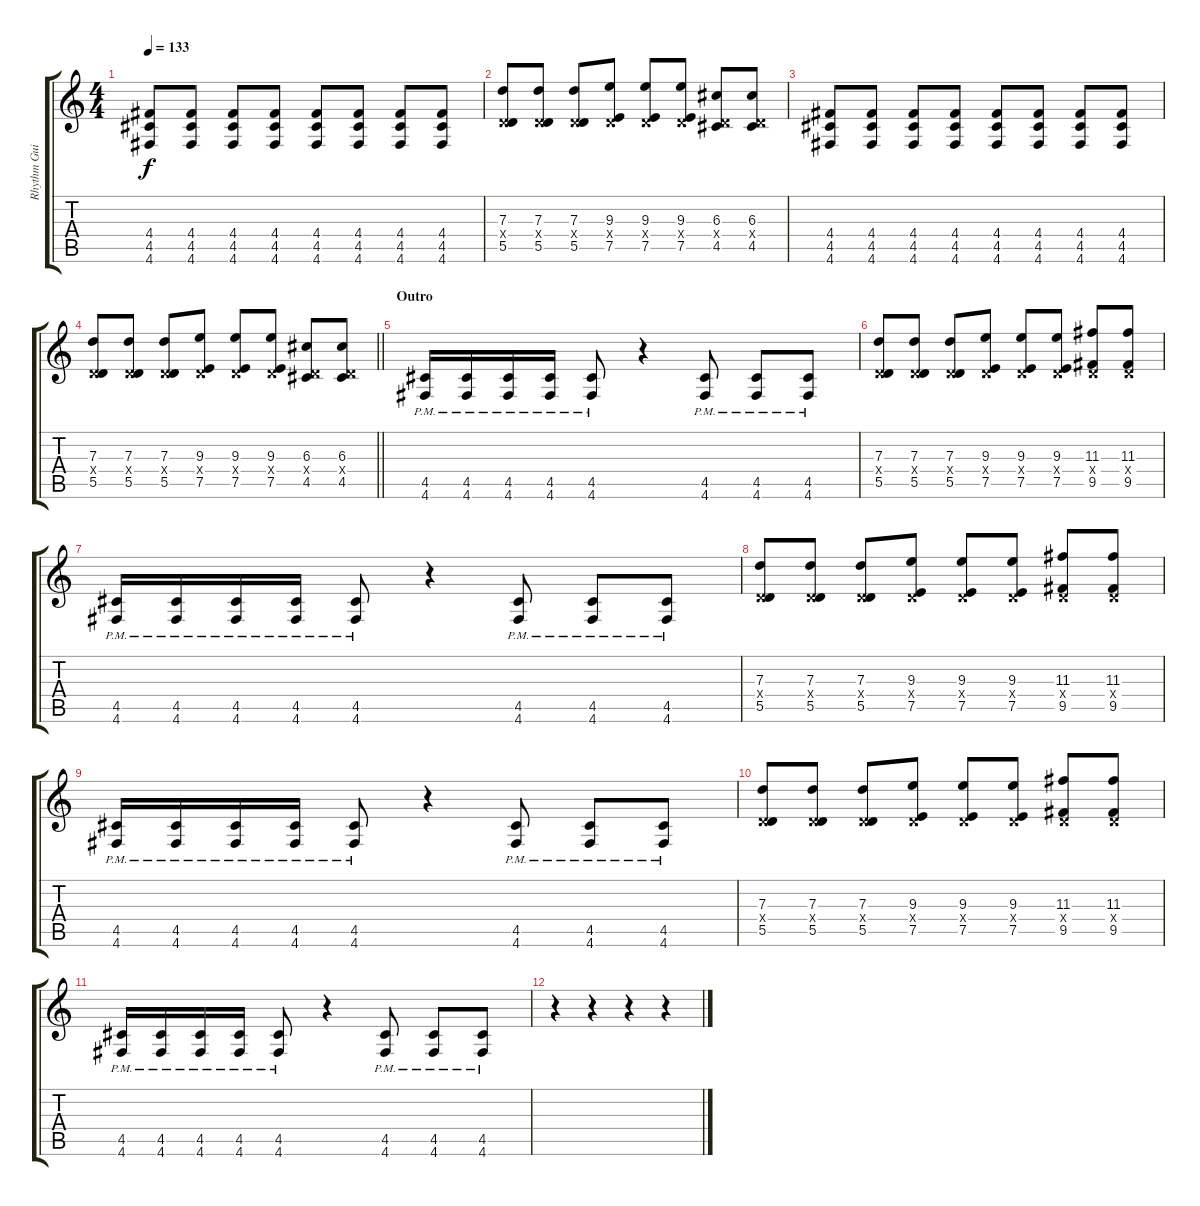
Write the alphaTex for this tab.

\track ("Rhythm Guitar" "Rhythm Gui") {instrument distortionguitar}
\staff {score tabs}
\tuning (E4 B3 G3 D3 A2 D2) {hide}
\ts (4 4)
\tempo 133
\clef g2
\ks c
(4.4 4.5 4.6).8{dy f} (4.4 4.5 4.6).8 (4.4 4.5 4.6).8 (4.4 4.5 4.6).8 (4.4 4.5 4.6).8 (4.4 4.5 4.6).8 (4.4 4.5 4.6).8 (4.4 4.5 4.6).8 |
(7.3 0.4{x} 5.5).8 (7.3 0.4{x} 5.5).8 (7.3 0.4{x} 5.5).8 (9.3 0.4{x} 7.5).8 (9.3 0.4{x} 7.5).8 (9.3 0.4{x} 7.5).8 (6.3 0.4{x} 4.5).8 (6.3 0.4{x} 4.5).8 |
(4.4 4.5 4.6).8 (4.4 4.5 4.6).8 (4.4 4.5 4.6).8 (4.4 4.5 4.6).8 (4.4 4.5 4.6).8 (4.4 4.5 4.6).8 (4.4 4.5 4.6).8 (4.4 4.5 4.6).8 |
\barLineRight lightlight
(7.3 0.4{x} 5.5).8 (7.3 0.4{x} 5.5).8 (7.3 0.4{x} 5.5).8 (9.3 0.4{x} 7.5).8 (9.3 0.4{x} 7.5).8 (9.3 0.4{x} 7.5).8 (6.3 0.4{x} 4.5).8 (6.3 0.4{x} 4.5).8 |
\section ("" "Outro")
(4.5{pm} 4.6{pm}).16 (4.5{pm} 4.6{pm}).16 (4.5{pm} 4.6{pm}).16 (4.5{pm} 4.6{pm}).16 (4.5{pm} 4.6{pm}).8 r.4 (4.5{pm} 4.6{pm}).8 (4.5{pm} 4.6{pm}).8 (4.5{pm} 4.6{pm}).8 |
(7.3 0.4{x} 5.5).8 (7.3 0.4{x} 5.5).8 (7.3 0.4{x} 5.5).8 (9.3 0.4{x} 7.5).8 (9.3 0.4{x} 7.5).8 (9.3 0.4{x} 7.5).8 (11.3 0.4{x} 9.5).8 (11.3 0.4{x} 9.5).8 |
(4.5{pm} 4.6{pm}).16 (4.5{pm} 4.6{pm}).16 (4.5{pm} 4.6{pm}).16 (4.5{pm} 4.6{pm}).16 (4.5{pm} 4.6{pm}).8 r.4 (4.5{pm} 4.6{pm}).8 (4.5{pm} 4.6{pm}).8 (4.5{pm} 4.6{pm}).8 |
(7.3 0.4{x} 5.5).8 (7.3 0.4{x} 5.5).8 (7.3 0.4{x} 5.5).8 (9.3 0.4{x} 7.5).8 (9.3 0.4{x} 7.5).8 (9.3 0.4{x} 7.5).8 (11.3 0.4{x} 9.5).8 (11.3 0.4{x} 9.5).8 |
(4.5{pm} 4.6{pm}).16 (4.5{pm} 4.6{pm}).16 (4.5{pm} 4.6{pm}).16 (4.5{pm} 4.6{pm}).16 (4.5{pm} 4.6{pm}).8 r.4 (4.5{pm} 4.6{pm}).8 (4.5{pm} 4.6{pm}).8 (4.5{pm} 4.6{pm}).8 |
(7.3 0.4{x} 5.5).8 (7.3 0.4{x} 5.5).8 (7.3 0.4{x} 5.5).8 (9.3 0.4{x} 7.5).8 (9.3 0.4{x} 7.5).8 (9.3 0.4{x} 7.5).8 (11.3 0.4{x} 9.5).8 (11.3 0.4{x} 9.5).8 |
(4.5{pm} 4.6{pm}).16 (4.5{pm} 4.6{pm}).16 (4.5{pm} 4.6{pm}).16 (4.5{pm} 4.6{pm}).16 (4.5{pm} 4.6{pm}).8 r.4 (4.5{pm} 4.6{pm}).8 (4.5{pm} 4.6{pm}).8 (4.5{pm} 4.6{pm}).8 |
r.4 r.4 r.4 r.4
